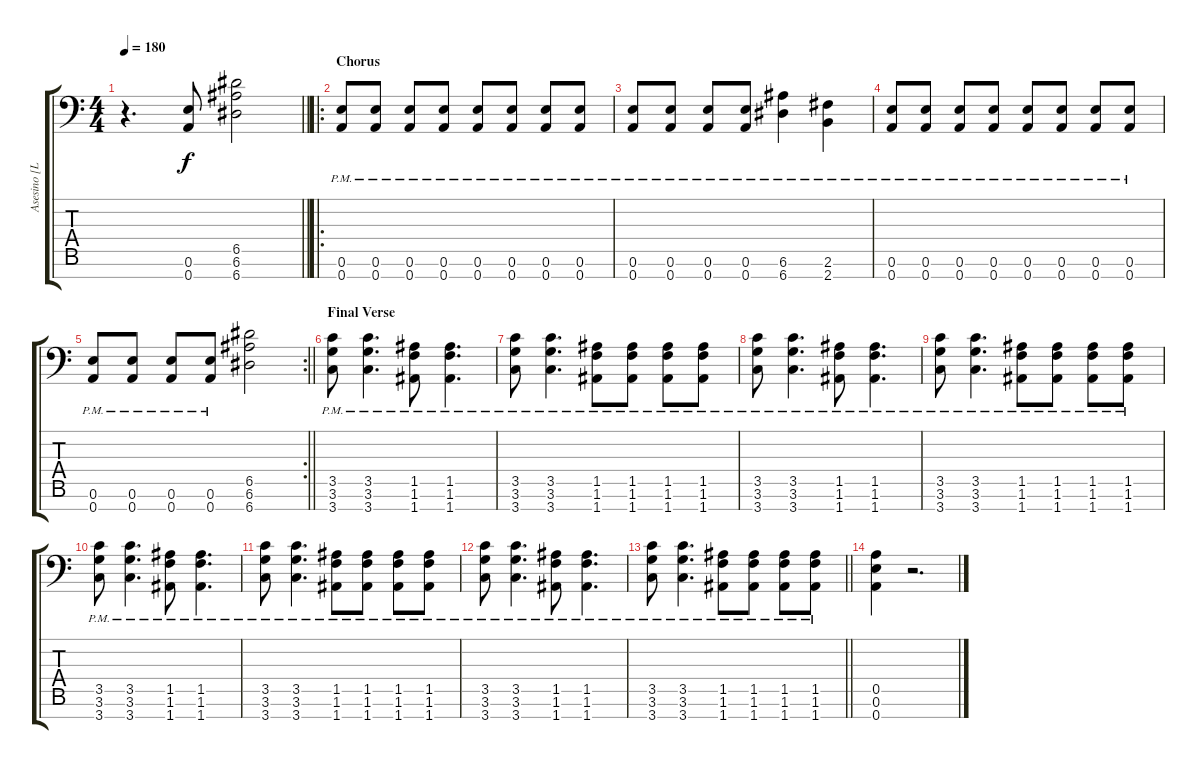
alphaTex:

\track ("Asesino [Left Channel]" "Asesino [L") {instrument distortionguitar}
\staff {score tabs}
\tuning (E4 B3 G3 D3 A2 E2 A1) {hide}
\ts (4 4)
\tempo 180
\clef f4
\barLineRight lightlight
\ks c
r.4{d dy f} (0.6 0.7).8 (6.5 6.6 6.7).2 |
\ro
\section ("" "Chorus")
(0.6{pm} 0.7{pm}).8 (0.6{pm} 0.7{pm}).8 (0.6{pm} 0.7{pm}).8 (0.6{pm} 0.7{pm}).8 (0.6{pm} 0.7{pm}).8 (0.6{pm} 0.7{pm}).8 (0.6{pm} 0.7{pm}).8 (0.6{pm} 0.7{pm}).8 |
(0.6{pm} 0.7{pm}).8 (0.6{pm} 0.7{pm}).8 (0.6{pm} 0.7{pm}).8 (0.6{pm} 0.7{pm}).8 (6.6{pm} 6.7{pm}).4 (2.6{pm} 2.7{pm}).4 |
(0.6{pm} 0.7{pm}).8 (0.6{pm} 0.7{pm}).8 (0.6{pm} 0.7{pm}).8 (0.6{pm} 0.7{pm}).8 (0.6{pm} 0.7{pm}).8 (0.6{pm} 0.7{pm}).8 (0.6{pm} 0.7{pm}).8 (0.6{pm} 0.7{pm}).8 |
\rc 2
\barLineRight lightlight
(0.6{pm} 0.7{pm}).8 (0.6{pm} 0.7{pm}).8 (0.6{pm} 0.7{pm}).8 (0.6{pm} 0.7{pm}).8 (6.5 6.6 6.7).2 |
\section ("" "Final Verse")
(3.5{pm} 3.6{pm} 3.7{pm}).8 (3.5{pm} 3.6{pm} 3.7{pm}).4{d} (1.5{pm} 1.6{pm} 1.7{pm}).8 (1.5{pm} 1.6{pm} 1.7{pm}).4{d} |
(3.5{pm} 3.6{pm} 3.7{pm}).8 (3.5{pm} 3.6{pm} 3.7{pm}).4{d} (1.5{pm} 1.6{pm} 1.7{pm}).8 (1.5{pm} 1.6{pm} 1.7{pm}).8 (1.5{pm} 1.6{pm} 1.7{pm}).8 (1.5{pm} 1.6{pm} 1.7{pm}).8 |
(3.5{pm} 3.6{pm} 3.7{pm}).8 (3.5{pm} 3.6{pm} 3.7{pm}).4{d} (1.5{pm} 1.6{pm} 1.7{pm}).8 (1.5{pm} 1.6{pm} 1.7{pm}).4{d} |
(3.5{pm} 3.6{pm} 3.7{pm}).8 (3.5{pm} 3.6{pm} 3.7{pm}).4{d} (1.5{pm} 1.6{pm} 1.7{pm}).8 (1.5{pm} 1.6{pm} 1.7{pm}).8 (1.5{pm} 1.6{pm} 1.7{pm}).8 (1.5{pm} 1.6{pm} 1.7{pm}).8 |
(3.5{pm} 3.6{pm} 3.7{pm}).8 (3.5{pm} 3.6{pm} 3.7{pm}).4{d} (1.5{pm} 1.6{pm} 1.7{pm}).8 (1.5{pm} 1.6{pm} 1.7{pm}).4{d} |
(3.5{pm} 3.6{pm} 3.7{pm}).8 (3.5{pm} 3.6{pm} 3.7{pm}).4{d} (1.5{pm} 1.6{pm} 1.7{pm}).8 (1.5{pm} 1.6{pm} 1.7{pm}).8 (1.5{pm} 1.6{pm} 1.7{pm}).8 (1.5{pm} 1.6{pm} 1.7{pm}).8 |
(3.5{pm} 3.6{pm} 3.7{pm}).8 (3.5{pm} 3.6{pm} 3.7{pm}).4{d} (1.5{pm} 1.6{pm} 1.7{pm}).8 (1.5{pm} 1.6{pm} 1.7{pm}).4{d} |
\barLineRight lightlight
(3.5{pm} 3.6{pm} 3.7{pm}).8 (3.5{pm} 3.6{pm} 3.7{pm}).4{d} (1.5{pm} 1.6{pm} 1.7{pm}).8 (1.5{pm} 1.6{pm} 1.7{pm}).8 (1.5{pm} 1.6{pm} 1.7{pm}).8 (1.5{pm} 1.6{pm} 1.7{pm}).8 |
(0.5 0.6 0.7).4 r.2{d}
